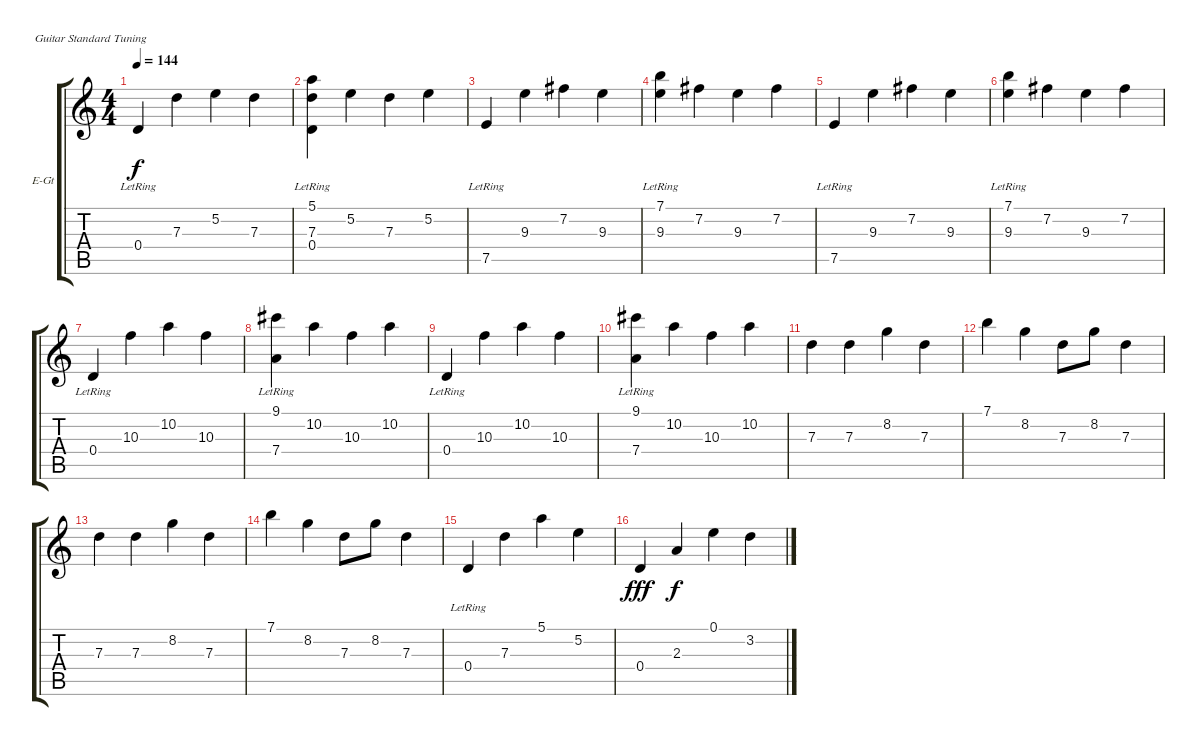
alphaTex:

\bracketExtendMode groupsimilarinstruments
\firstSystemTrackNameOrientation horizontal
\otherSystemsTrackNameOrientation horizontal
\track ("Guitar (Gilmour)" "E-Gt") {multiBarRest instrument electricguitarjazz}
\staff {score tabs}
\tuning (E4 B3 G3 D3 A2 E2)
\ts (4 4)
\tempo 144
\clef g2
\ks c
0.4{lr}.4{dy f} 7.3.4 5.2.4 7.3.4 |
(5.1 7.3{lr} 0.4{lr}).4 5.2.4 7.3.4 5.2.4 |
7.5{lr}.4 9.3.4 7.2.4 9.3.4 |
(7.1 9.3{lr}).4 7.2.4 9.3.4 7.2.4 |
7.5{lr}.4 9.3.4 7.2.4 9.3.4 |
(7.1 9.3{lr}).4 7.2.4 9.3.4 7.2.4 |
0.4{lr}.4 10.3.4 10.2.4 10.3.4 |
(9.1 7.4{lr}).4 10.2.4 10.3.4 10.2.4 |
0.4{lr}.4 10.3.4 10.2.4 10.3.4 |
(9.1 7.4{lr}).4 10.2.4 10.3.4 10.2.4 |
7.3.4 7.3.4 8.2.4 7.3.4 |
7.1.4 8.2.4 7.3.8 8.2.8 7.3.4 |
7.3.4 7.3.4 8.2.4 7.3.4 |
7.1.4 8.2.4 7.3.8 8.2.8 7.3.4 |
0.4{lr}.4 7.3.4 5.1.4 5.2.4 |
0.4.4{dy fff} 2.3.4{dy f} 0.1.4 3.2.4
